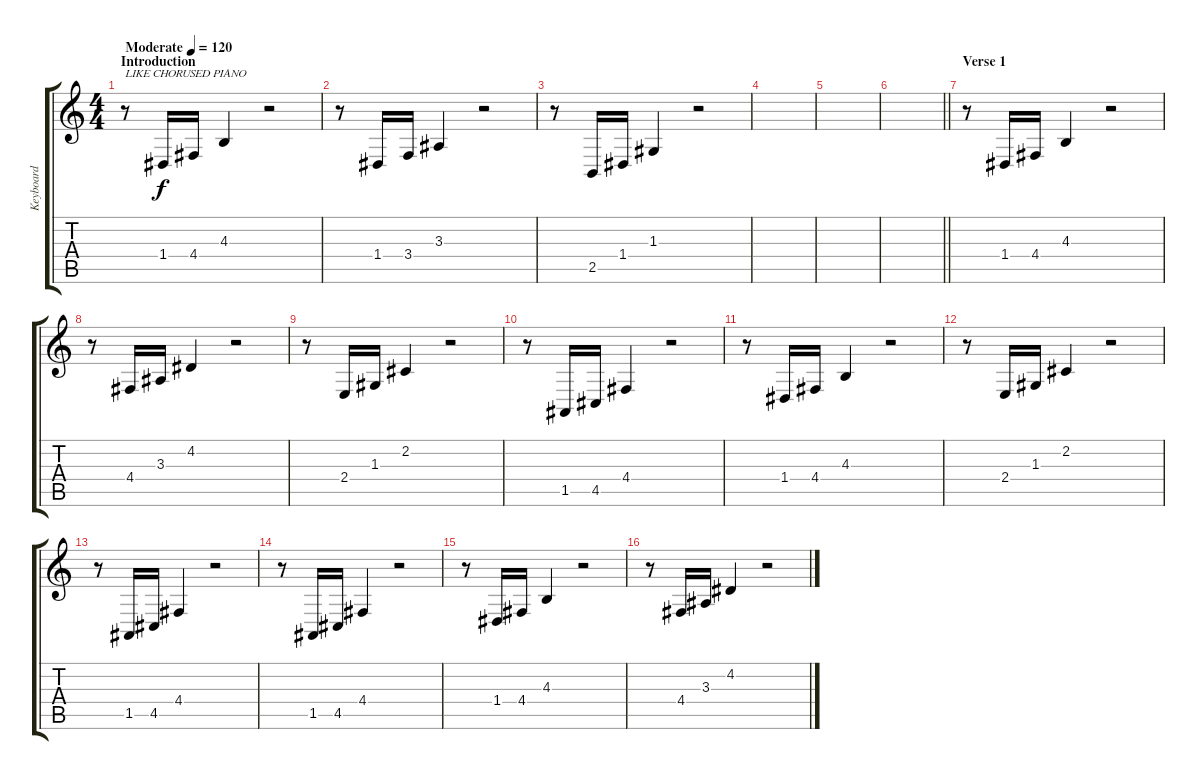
\track ("Keyboard" "Keyboard") {instrument acousticgrandpiano}
\staff {score tabs}
\tuning (E4 B3 G3 D3 A2 E2) {hide}
\ts (4 4)
\section ("" "Introduction")
\tempo (120 "Moderate")
\clef g2
\ks c
r.8{txt "LIKE CHORUSED PIANO" dy f instrument electricpiano2} 1.4.16 4.4.16 4.3.4 r.2 |
r.8 1.4.16 3.4.16 3.3.4 r.2 |
r.8 2.5.16 1.4.16 1.3.4 r.2 |
|
|
\barLineRight lightlight
|
\section ("" "Verse 1")
r.8 1.4.16 4.4.16 4.3.4 r.2 |
r.8 4.4.16 3.3.16 4.2.4 r.2 |
r.8 2.4.16 1.3.16 2.2.4 r.2 |
r.8 1.5.16 4.5.16 4.4.4 r.2 |
r.8 1.4.16 4.4.16 4.3.4 r.2 |
r.8 2.4.16 1.3.16 2.2.4 r.2 |
r.8 1.5.16 4.5.16 4.4.4 r.2 |
r.8 1.5.16 4.5.16 4.4.4 r.2 |
r.8 1.4.16 4.4.16 4.3.4 r.2 |
r.8 4.4.16 3.3.16 4.2.4 r.2
